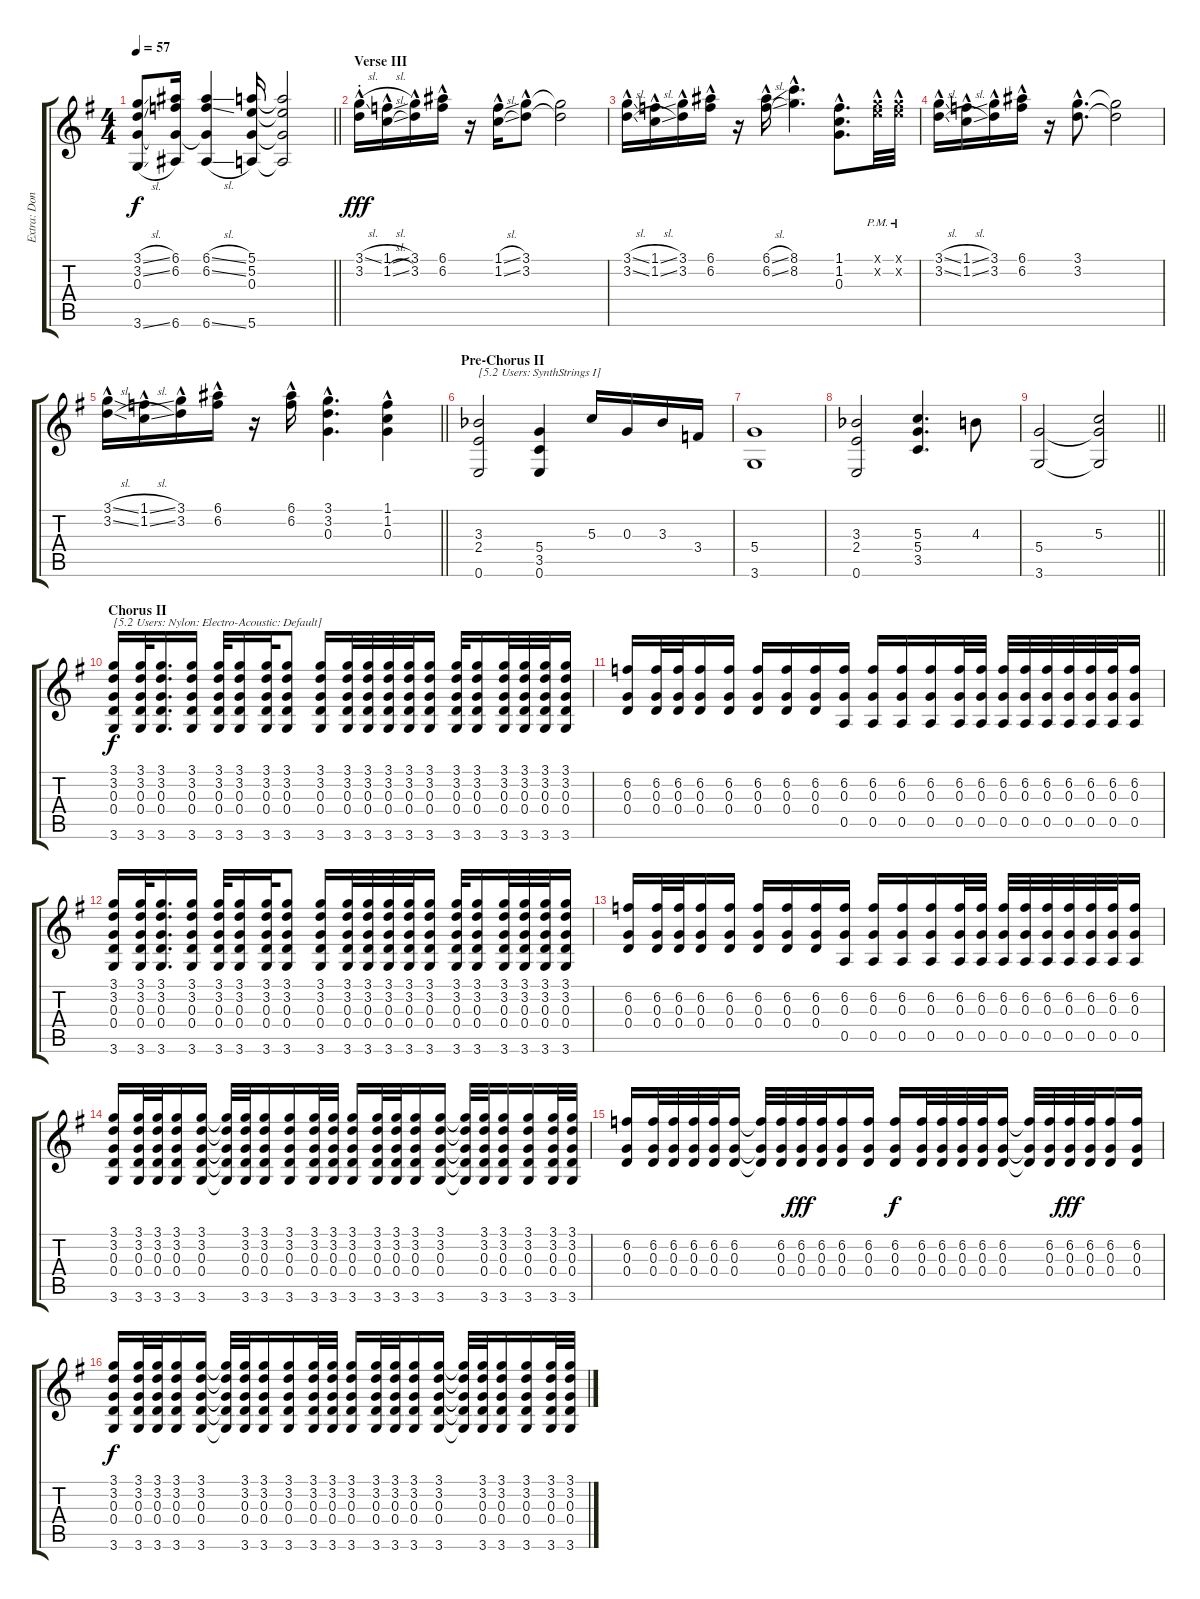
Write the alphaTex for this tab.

\track ("Extra: Don" "Extra: Don") {instrument acousticguitarnylon}
\staff {score tabs}
\tuning (E4 B3 G3 D3 A2 E2) {hide}
\ts (4 4)
\tempo 57
\clef g2
\barLineRight lightlight
\ks g
(3.1{sl} 3.2{sl} 0.3 3.6{sl}).8{dy f} (6.1 6.2 0.3{t} 6.6).16 (6.1{sl} 6.2{sl} 0.3{t} 6.6{sl}).4 (5.1 5.2 0.3 5.6).16 (5.1{t} 5.2{t} 0.3{t} 5.6{t}).2 |
\section ("" "Verse III")
(3.1{sl hac} 3.2{hac st}).16{dy fff} (1.1{sl hac} 1.2{sl hac}).16 (3.1{hac} 3.2{hac}).16 (6.1{hac} 6.2{hac}).16 r.16 (1.1{sl hac} 1.2{sl hac}).16 (3.1{hac} 3.2{hac}).8 (3.1{t} 3.2{t}).2 |
(3.1{sl hac} 3.2{sl hac}).16 (1.1{sl hac} 1.2{sl hac}).16 (3.1{hac} 3.2{hac}).16 (6.1{hac} 6.2{hac}).16 r.16 (6.1{sl hac} 6.2{sl hac}).16 (8.1{hac} 8.2{hac}).4{d} (1.1{hac} 1.2{hac} 0.3{hac}).8{d} (3.1{hac pm x} 5.2{hac pm x}).32 (3.1{hac pm x} 5.2{hac pm x}).32 |
(3.1{sl hac} 3.2{sl hac}).16 (1.1{sl hac} 1.2{sl hac}).16 (3.1{hac} 3.2{hac}).16 (6.1{hac} 6.2{hac}).16 r.16 (3.1{hac} 3.2{hac}).8{d} (3.1{t} 3.2{t}).2 |
\barLineRight lightlight
(3.1{sl hac} 3.2{sl hac}).16 (1.1{sl hac} 1.2{sl hac}).16 (3.1{hac} 3.2{hac}).16 (6.1{hac} 6.2{hac}).16 r.16 (6.1{hac} 6.2{hac}).16 (3.1{hac} 3.2{hac} 0.3{hac}).4{d} (1.1{hac} 1.2{hac} 0.3{hac}).4 |
\section ("" "Pre-Chorus II")
(3.3{acc b} 2.4 0.6).2{txt "[5.2 Users: SynthStrings I]"} (5.4 3.5 0.6).4 5.3.16 0.3.16 3.3{acc b}.16 3.4.16 |
(5.4 3.6).1 |
(3.3{acc b} 2.4 0.6).2 (5.3 5.4 3.5).4{d} 4.3.8 |
\barLineRight lightlight
(5.4 3.6).2 (5.3 5.4{t} 3.6{t}).2 |
\section ("" "Chorus II")
(3.1 3.2 0.3 0.4 3.6).16{txt "[5.2 Users: Nylon: Electro-Acoustic: Default]" dy f volume 13 instrument acousticguitarnylon} (3.1 3.2 0.3 0.4 3.6).32 (3.1 3.2 0.3 0.4 3.6).16{d} (3.1 3.2 0.3 0.4 3.6).16 (3.1 3.2 0.3 0.4 3.6).32 (3.1 3.2 0.3 0.4 3.6).16 (3.1 3.2 0.3 0.4 3.6).32 (3.1 3.2 0.3 0.4 3.6).8 (3.1 3.2 0.3 0.4 3.6).16 (3.1 3.2 0.3 0.4 3.6).32 (3.1 3.2 0.3 0.4 3.6).32 (3.1 3.2 0.3 0.4 3.6).32 (3.1 3.2 0.3 0.4 3.6).32 (3.1 3.2 0.3 0.4 3.6).16 (3.1 3.2 0.3 0.4 3.6).32 (3.1 3.2 0.3 0.4 3.6).16 (3.1 3.2 0.3 0.4 3.6).32 (3.1 3.2 0.3 0.4 3.6).32 (3.1 3.2 0.3 0.4 3.6).32 (3.1 3.2 0.3 0.4 3.6).16 |
(6.2 0.3 0.4).16 (6.2 0.3 0.4).32 (6.2 0.3 0.4).32 (6.2 0.3 0.4).16 (6.2 0.3 0.4).16 (6.2 0.3 0.4).16 (6.2 0.3 0.4).16 (6.2 0.3 0.4).16 (6.2 0.3 0.5).16 (6.2 0.3 0.5).16 (6.2 0.3 0.5).16 (6.2 0.3 0.5).16 (6.2 0.3 0.5).32 (6.2 0.3 0.5).32 (6.2 0.3 0.5).32 (6.2 0.3 0.5).32 (6.2 0.3 0.5).32 (6.2 0.3 0.5).32 (6.2 0.3 0.5).32 (6.2 0.3 0.5).32 (6.2 0.3 0.5).16 |
(3.1 3.2 0.3 0.4 3.6).16 (3.1 3.2 0.3 0.4 3.6).32 (3.1 3.2 0.3 0.4 3.6).16{d} (3.1 3.2 0.3 0.4 3.6).16 (3.1 3.2 0.3 0.4 3.6).32 (3.1 3.2 0.3 0.4 3.6).16 (3.1 3.2 0.3 0.4 3.6).32 (3.1 3.2 0.3 0.4 3.6).8 (3.1 3.2 0.3 0.4 3.6).16 (3.1 3.2 0.3 0.4 3.6).32 (3.1 3.2 0.3 0.4 3.6).32 (3.1 3.2 0.3 0.4 3.6).32 (3.1 3.2 0.3 0.4 3.6).32 (3.1 3.2 0.3 0.4 3.6).16 (3.1 3.2 0.3 0.4 3.6).32 (3.1 3.2 0.3 0.4 3.6).16 (3.1 3.2 0.3 0.4 3.6).32 (3.1 3.2 0.3 0.4 3.6).32 (3.1 3.2 0.3 0.4 3.6).32 (3.1 3.2 0.3 0.4 3.6).16 |
(6.2 0.3 0.4).16 (6.2 0.3 0.4).32 (6.2 0.3 0.4).32 (6.2 0.3 0.4).16 (6.2 0.3 0.4).16 (6.2 0.3 0.4).16 (6.2 0.3 0.4).16 (6.2 0.3 0.4).16 (6.2 0.3 0.5).16 (6.2 0.3 0.5).16 (6.2 0.3 0.5).16 (6.2 0.3 0.5).16 (6.2 0.3 0.5).32 (6.2 0.3 0.5).32 (6.2 0.3 0.5).32 (6.2 0.3 0.5).32 (6.2 0.3 0.5).32 (6.2 0.3 0.5).32 (6.2 0.3 0.5).32 (6.2 0.3 0.5).32 (6.2 0.3 0.5).16 |
(3.1 3.2 0.3 0.4 3.6).16 (3.1 3.2 0.3 0.4 3.6).32 (3.1 3.2 0.3 0.4 3.6).32 (3.1 3.2 0.3 0.4 3.6).16 (3.1 3.2 0.3 0.4 3.6).16 (3.1{t} 3.2{t} 0.3{t} 0.4{t} 3.6{t}).32 (3.1 3.2 0.3 0.4 3.6).32 (3.1 3.2 0.3 0.4 3.6).16 (3.1 3.2 0.3 0.4 3.6).16 (3.1 3.2 0.3 0.4 3.6).32 (3.1 3.2 0.3 0.4 3.6).32 (3.1 3.2 0.3 0.4 3.6).16 (3.1 3.2 0.3 0.4 3.6).32 (3.1 3.2 0.3 0.4 3.6).32 (3.1 3.2 0.3 0.4 3.6).16 (3.1 3.2 0.3 0.4 3.6).16 (3.1{t} 3.2{t} 0.3{t} 0.4{t} 3.6{t}).32 (3.1 3.2 0.3 0.4 3.6).32 (3.1 3.2 0.3 0.4 3.6).16 (3.1 3.2 0.3 0.4 3.6).16 (3.1 3.2 0.3 0.4 3.6).32 (3.1 3.2 0.3 0.4 3.6).32 |
(6.2 0.3 0.4).16 (6.2 0.3 0.4).32 (6.2 0.3 0.4).32 (6.2 0.3 0.4).32 (6.2 0.3 0.4).32 (6.2 0.3 0.4).16 (6.2{t} 0.3{t} 0.4{t}).32 (6.2 0.3 0.4).32 (6.2 0.3 0.4).32{dy fff} (6.2 0.3 0.4).32 (6.2 0.3 0.4).16 (6.2 0.3 0.4).16 (6.2 0.3 0.4).16{dy f} (6.2 0.3 0.4).32 (6.2 0.3 0.4).32 (6.2 0.3 0.4).32 (6.2 0.3 0.4).32 (6.2 0.3 0.4).16 (6.2{t} 0.3{t} 0.4{t}).32 (6.2 0.3 0.4).32 (6.2 0.3 0.4).32{dy fff} (6.2 0.3 0.4).32 (6.2 0.3 0.4).16 (6.2 0.3 0.4).16 |
(3.1 3.2 0.3 0.4 3.6).16{dy f} (3.1 3.2 0.3 0.4 3.6).32 (3.1 3.2 0.3 0.4 3.6).32 (3.1 3.2 0.3 0.4 3.6).16 (3.1 3.2 0.3 0.4 3.6).16 (3.1{t} 3.2{t} 0.3{t} 0.4{t} 3.6{t}).32 (3.1 3.2 0.3 0.4 3.6).32 (3.1 3.2 0.3 0.4 3.6).16 (3.1 3.2 0.3 0.4 3.6).16 (3.1 3.2 0.3 0.4 3.6).32 (3.1 3.2 0.3 0.4 3.6).32 (3.1 3.2 0.3 0.4 3.6).16 (3.1 3.2 0.3 0.4 3.6).32 (3.1 3.2 0.3 0.4 3.6).32 (3.1 3.2 0.3 0.4 3.6).16 (3.1 3.2 0.3 0.4 3.6).16 (3.1{t} 3.2{t} 0.3{t} 0.4{t} 3.6{t}).32 (3.1 3.2 0.3 0.4 3.6).32 (3.1 3.2 0.3 0.4 3.6).16 (3.1 3.2 0.3 0.4 3.6).16 (3.1 3.2 0.3 0.4 3.6).32 (3.1 3.2 0.3 0.4 3.6).32
